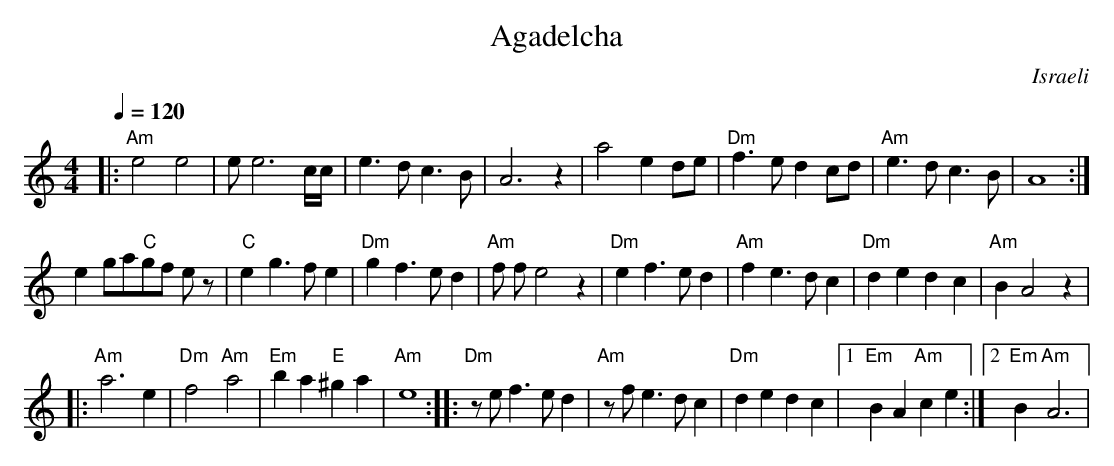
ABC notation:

X:1
T:Agadelcha
O:Israeli
L:1/8
M:4/4
Q:1/4=120
K:Am
|: "Am"e4 e4      | e e6 c/c/      |e3 d c3 B           | A6 z2                  |\
   a4 e2 de       |"Dm"f3 e d2 cd  | "Am"e3 d c3 B      | A8                     :|
   e2 ga"C"gf e z | "C"e2 g3 f e2  | "Dm"g2 f3 e d2     |"Am"f f e4 z2           |\
   "Dm"e2 f3 e d2 | "Am"f2 e3 d c2 | "Dm"d2 e2 d2 c2    | "Am"B2 A4 z2           |
|: "Am"a6 e2      | "Dm"f4 "Am"a4  | "Em"b2 a2 "E"^g2 a2| "Am"e8                 :|\
|: "Dm"z e f3 e d2| "Am"z f e3 d c2| "Dm"d2 e2 d2 c2    |[1 "Em"B2 A2 "Am"c2 e2  :|[2 "Em"B2 "Am" A6 |
